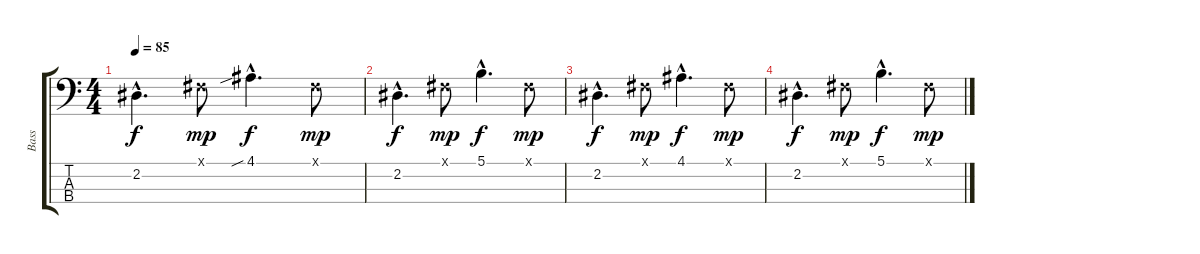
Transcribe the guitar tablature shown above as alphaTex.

\track ("Bass" "Bass") {instrument electricbassfinger}
\staff {score tabs}
\tuning (Gb2 Db2 Ab1 Eb1) {hide}
\ts (4 4)
\tempo 85
\clef f4
\ks c
2.2{hac}.4{d dy f} 0.1{x}.8{dy mp} 4.1{sib hac}.4{d dy f} 0.1{x}.8{dy mp} |
2.2{hac}.4{d dy f} 0.1{x}.8{dy mp} 5.1{hac}.4{d dy f} 0.1{x}.8{dy mp} |
2.2{hac}.4{d dy f} 0.1{x}.8{dy mp} 4.1{hac}.4{d dy f} 0.1{x}.8{dy mp} |
2.2{hac}.4{d dy f} 0.1{x}.8{dy mp} 5.1{hac}.4{d dy f} 0.1{x}.8{dy mp}
